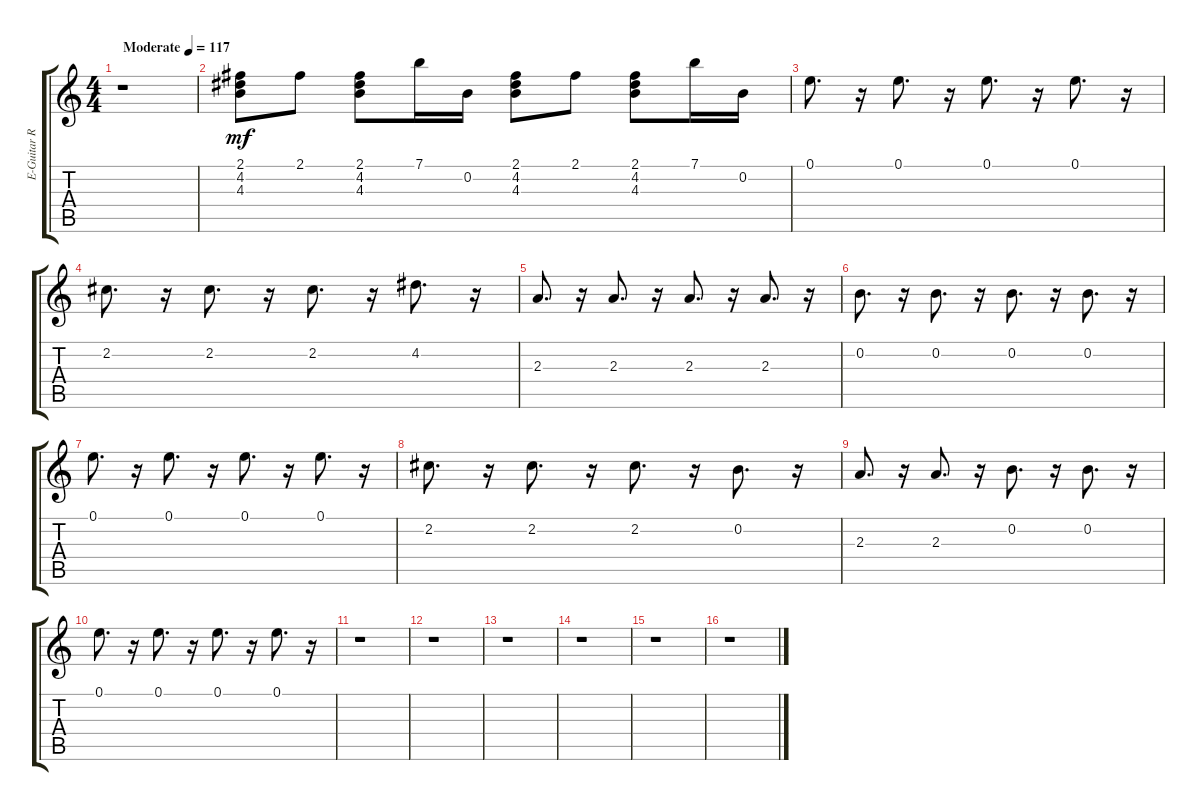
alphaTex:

\track ("E-Guitar Right" "E-Guitar R") {instrument distortionguitar}
\staff {score tabs}
\tuning (E4 B3 G3 D3 A2 E2) {hide}
\ts (4 4)
\tempo (117 "Moderate")
\clef g2
\ks c
r.1{dy mf instrument distortionguitar} |
(2.1 4.2 4.3).8 2.1.8 (2.1 4.2 4.3).8 7.1.16 0.2.16 (2.1 4.2 4.3).8 2.1.8 (2.1 4.2 4.3).8 7.1.16 0.2.16 |
0.1.8{d} r.16 0.1.8{d} r.16 0.1.8{d} r.16 0.1.8{d} r.16 |
2.2.8{d} r.16 2.2.8{d} r.16 2.2.8{d} r.16 4.2.8{d} r.16 |
2.3.8{d} r.16 2.3.8{d} r.16 2.3.8{d} r.16 2.3.8{d} r.16 |
0.2.8{d} r.16 0.2.8{d} r.16 0.2.8{d} r.16 0.2.8{d} r.16 |
0.1.8{d} r.16 0.1.8{d} r.16 0.1.8{d} r.16 0.1.8{d} r.16 |
2.2.8{d} r.16 2.2.8{d} r.16 2.2.8{d} r.16 0.2.8{d} r.16 |
2.3.8{d} r.16 2.3.8{d} r.16 0.2.8{d} r.16 0.2.8{d} r.16 |
0.1.8{d} r.16 0.1.8{d} r.16 0.1.8{d} r.16 0.1.8{d} r.16 |
r.1 |
r.1 |
r.1 |
r.1 |
r.1 |
r.1
